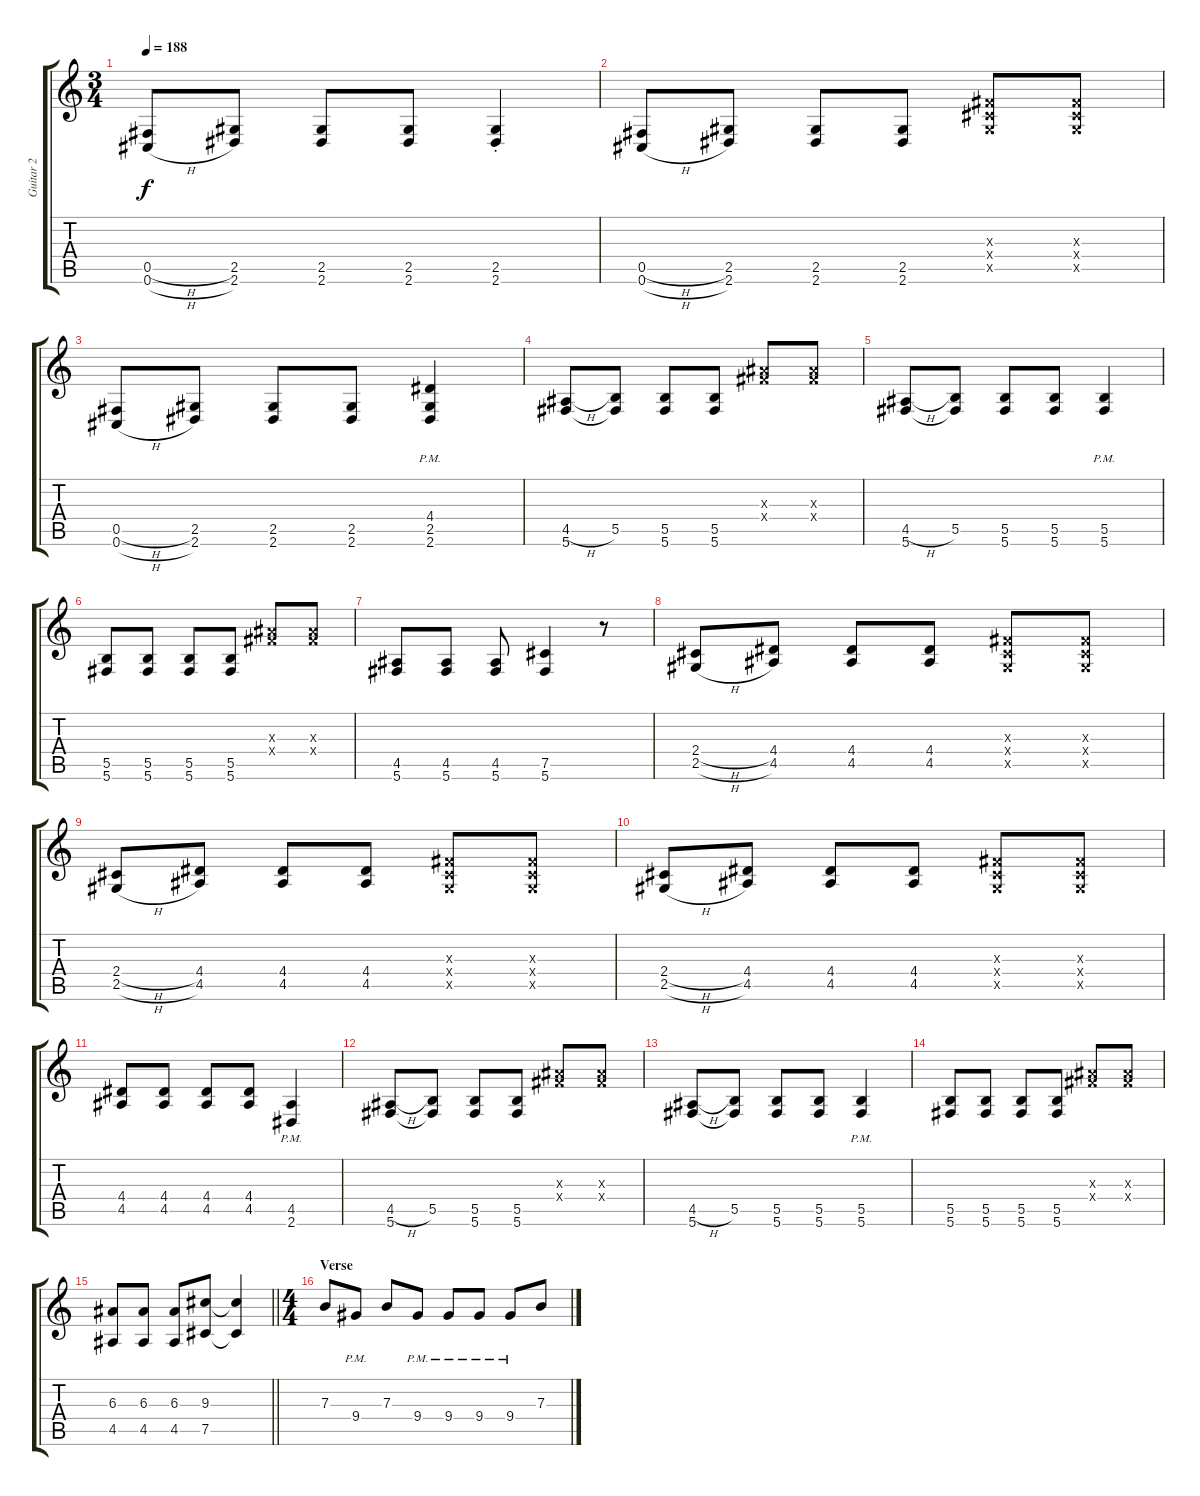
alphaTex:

\track ("Guitar 2" "Guitar 2") {instrument distortionguitar}
\staff {score tabs}
\tuning (Db4 Ab3 E3 B2 Gb2 Db2) {hide}
\ts (3 4)
\tempo 188
\clef g2
\ks c
(0.5{h} 0.6{h}).8{dy f} (2.5 2.6).8 (2.5 2.6).8 (2.5 2.6).8 (2.5{st} 2.6{st}).4 |
(0.5{h} 0.6{h}).8 (2.5 2.6).8 (2.5 2.6).8 (2.5 2.6).8 (2.3{x} 2.4{x} 2.5{x}).8 (2.3{x} 2.4{x} 2.5{x}).8 |
(0.5{h} 0.6{h}).8 (2.5 2.6).8 (2.5 2.6).8 (2.5 2.6).8 (4.4{pm} 2.5{pm} 2.6{pm}).4 |
(4.5{h} 5.6).8 (5.5 5.6{t}).8 (5.5 5.6).8 (5.5 5.6).8 (6.3{x} 7.4{x}).8 (6.3{x} 7.4{x}).8 |
(4.5{h} 5.6).8 (5.5 5.6{t}).8 (5.5 5.6).8 (5.5 5.6).8 (5.5{pm} 5.6{pm}).4 |
(5.5 5.6).8 (5.5 5.6).8 (5.5 5.6).8 (5.5 5.6).8 (6.3{x} 7.4{x}).8 (6.3{x} 7.4{x}).8 |
(4.5 5.6).8 (4.5 5.6).8 (4.5 5.6).8 (7.5 5.6).4 r.8 |
(2.4{h} 2.5{h}).8 (4.4 4.5).8 (4.4 4.5).8 (4.4 4.5).8 (2.3{x} 2.4{x} 2.5{x}).8 (2.3{x} 2.4{x} 2.5{x}).8 |
(2.4{h} 2.5{h}).8 (4.4 4.5).8 (4.4 4.5).8 (4.4 4.5).8 (2.3{x} 2.4{x} 2.5{x}).8 (2.3{x} 2.4{x} 2.5{x}).8 |
(2.4{h} 2.5{h}).8 (4.4 4.5).8 (4.4 4.5).8 (4.4 4.5).8 (2.3{x} 2.4{x} 2.5{x}).8 (2.3{x} 2.4{x} 2.5{x}).8 |
(4.4 4.5).8 (4.4 4.5).8 (4.4 4.5).8 (4.4 4.5).8 (4.5{pm} 2.6{pm}).4 |
(4.5{h} 5.6).8 (5.5 5.6{t}).8 (5.5 5.6).8 (5.5 5.6).8 (6.3{x} 7.4{x}).8 (6.3{x} 7.4{x}).8 |
(4.5{h} 5.6).8 (5.5 5.6{t}).8 (5.5 5.6).8 (5.5 5.6).8 (5.5{pm} 5.6{pm}).4 |
(5.5 5.6).8 (5.5 5.6).8 (5.5 5.6).8 (5.5 5.6).8 (6.3{x} 7.4{x}).8 (6.3{x} 7.4{x}).8 |
\barLineRight lightlight
(6.3 4.5).8 (6.3 4.5).8 (6.3 4.5).8 (9.3 7.5).8 (9.3{t} 7.5{t}).4 |
\ts (4 4)
\section ("" "Verse")
7.3.8 9.4{pm}.8 7.3.8 9.4{pm}.8 9.4{pm}.8 9.4{pm}.8 9.4{pm}.8 7.3.8
